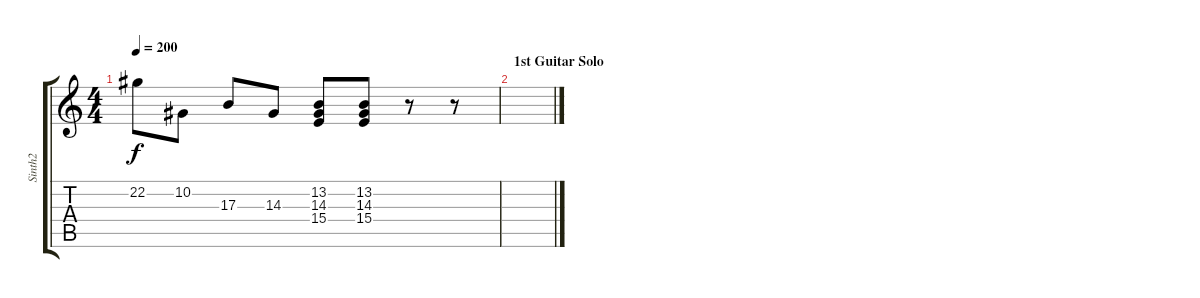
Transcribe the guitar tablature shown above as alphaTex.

\track ("Sinth2" "Sinth2") {instrument lead8bassandlead}
\staff {score tabs}
\tuning (Eb4 Bb3 Gb3 Db3 Ab2 Eb2) {hide}
\ts (4 4)
\tempo 200
\clef g2
\ks c
22.2.8{dy f} 10.2.8 17.3.8 14.3.8 (13.2 14.3 15.4).8 (13.2 14.3 15.4).8 r.8 r.8 |
\section ("" "1st Guitar Solo")
